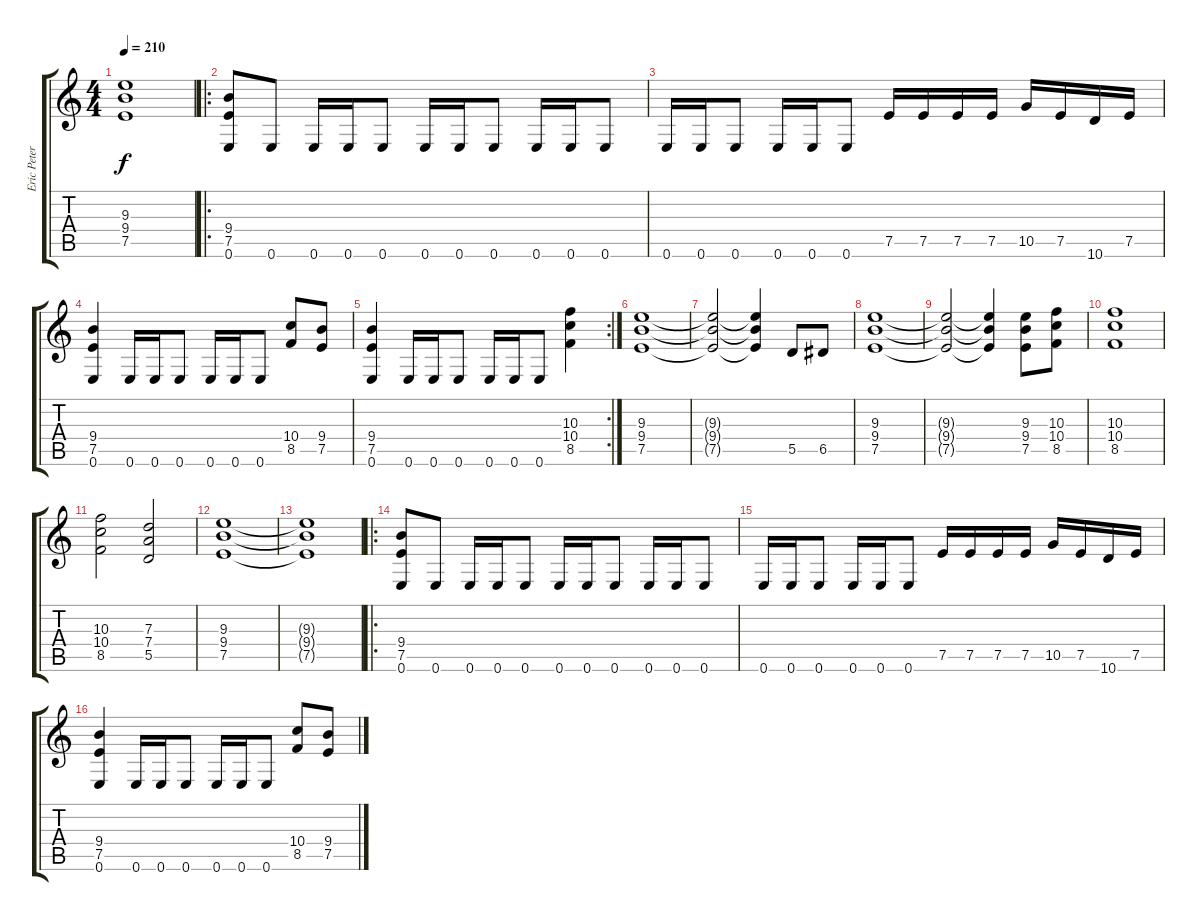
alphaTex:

\track ("Eric Peterson" "Eric Peter") {instrument distortionguitar}
\staff {score tabs}
\tuning (E4 B3 G3 D3 A2 E2) {hide}
\ts (4 4)
\tempo 210
\clef g2
\ks c
(9.3{t} 9.4{t} 7.5{t}).1{dy f} |
\ro
(9.4 7.5 0.6).8 0.6.8 0.6.16 0.6.16 0.6.8 0.6.16 0.6.16 0.6.8 0.6.16 0.6.16 0.6.8 |
0.6.16 0.6.16 0.6.8 0.6.16 0.6.16 0.6.8 7.5.16 7.5.16 7.5.16 7.5.16 10.5.16 7.5.16 10.6.16 7.5.16 |
(9.4 7.5 0.6).4 0.6.16 0.6.16 0.6.8 0.6.16 0.6.16 0.6.8 (10.4 8.5).8 (9.4 7.5).8 |
\rc 2
(9.4 7.5 0.6).4 0.6.16 0.6.16 0.6.8 0.6.16 0.6.16 0.6.8 (10.3 10.4 8.5).4 |
(9.3 9.4 7.5).1 |
(9.3{t} 9.4{t} 7.5{t}).2 (9.3{t} 9.4{t} 7.5{t}).4 5.5.8 6.5.8 |
(9.3 9.4 7.5).1 |
(9.3{t} 9.4{t} 7.5{t}).2 (9.3{t} 9.4{t} 7.5{t}).4 (9.3 9.4 7.5).8 (10.3 10.4 8.5).8 |
(10.3 10.4 8.5).1 |
(10.3 10.4 8.5).2 (7.3 7.4 5.5).2 |
(9.3 9.4 7.5).1 |
(9.3{t} 9.4{t} 7.5{t}).1 |
\ro
(9.4 7.5 0.6).8 0.6.8 0.6.16 0.6.16 0.6.8 0.6.16 0.6.16 0.6.8 0.6.16 0.6.16 0.6.8 |
0.6.16 0.6.16 0.6.8 0.6.16 0.6.16 0.6.8 7.5.16 7.5.16 7.5.16 7.5.16 10.5.16 7.5.16 10.6.16 7.5.16 |
(9.4 7.5 0.6).4 0.6.16 0.6.16 0.6.8 0.6.16 0.6.16 0.6.8 (10.4 8.5).8 (9.4 7.5).8
